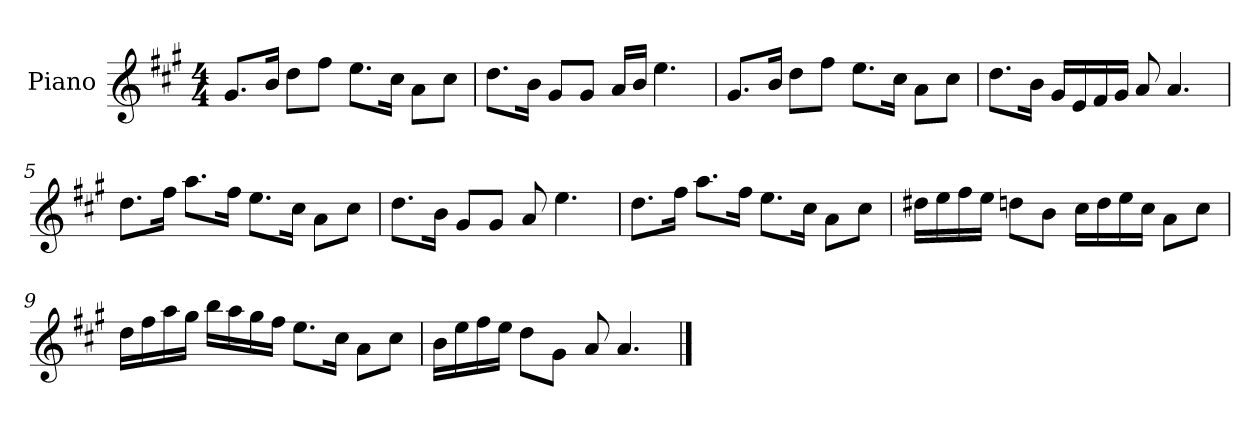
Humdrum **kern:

**kern
*part1
*staff1
*I"Piano
*I'P-no
*clefG2
*k[f#c#g#]
*M4/4
*MM90
=1
8.g#/L
16b/Jk
8dd\L
8ff#\J
8.ee\L
16cc#\Jk
8a\L
8cc#\J
=2
8.dd\L
16b\Jk
8g#/L
8g#/J
16a/LL
16b/JJ
4.ee\
=3
8.g#/L
16b/Jk
8dd\L
8ff#\J
8.ee\L
16cc#\Jk
8a\L
8cc#\J
=4
8.dd\L
16b\Jk
16g#/LL
16e/
16f#/
16g#/JJ
8a/
4.a/
!!LO:LB:g=z
=5
8.dd\L
16ff#\Jk
8.aa\L
16ff#\Jk
8.ee\L
16cc#\Jk
8a\L
8cc#\J
=6
8.dd\L
16b\Jk
8g#/L
8g#/J
8a/
4.ee\
=7
8.dd\L
16ff#\Jk
8.aa\L
16ff#\Jk
8.ee\L
16cc#\Jk
8a\L
8cc#\J
=8
16dd#X\LL
16ee\
16ff#\
16ee\JJ
8ddn\L
8b\J
16cc#\LL
16dd\
16ee\
16cc#\JJ
8a\L
8cc#\J
!!LO:LB:g=z
=9
16dd\LL
16ff#\
16aa\
16gg#\JJ
16bb\LL
16aa\
16gg#\
16ff#\JJ
8.ee\L
16cc#\Jk
8a\L
8cc#\J
=10
16b\LL
16ee\
16ff#\
16ee\JJ
8dd\L
8g#\J
8a/
4.a/
==
*-
